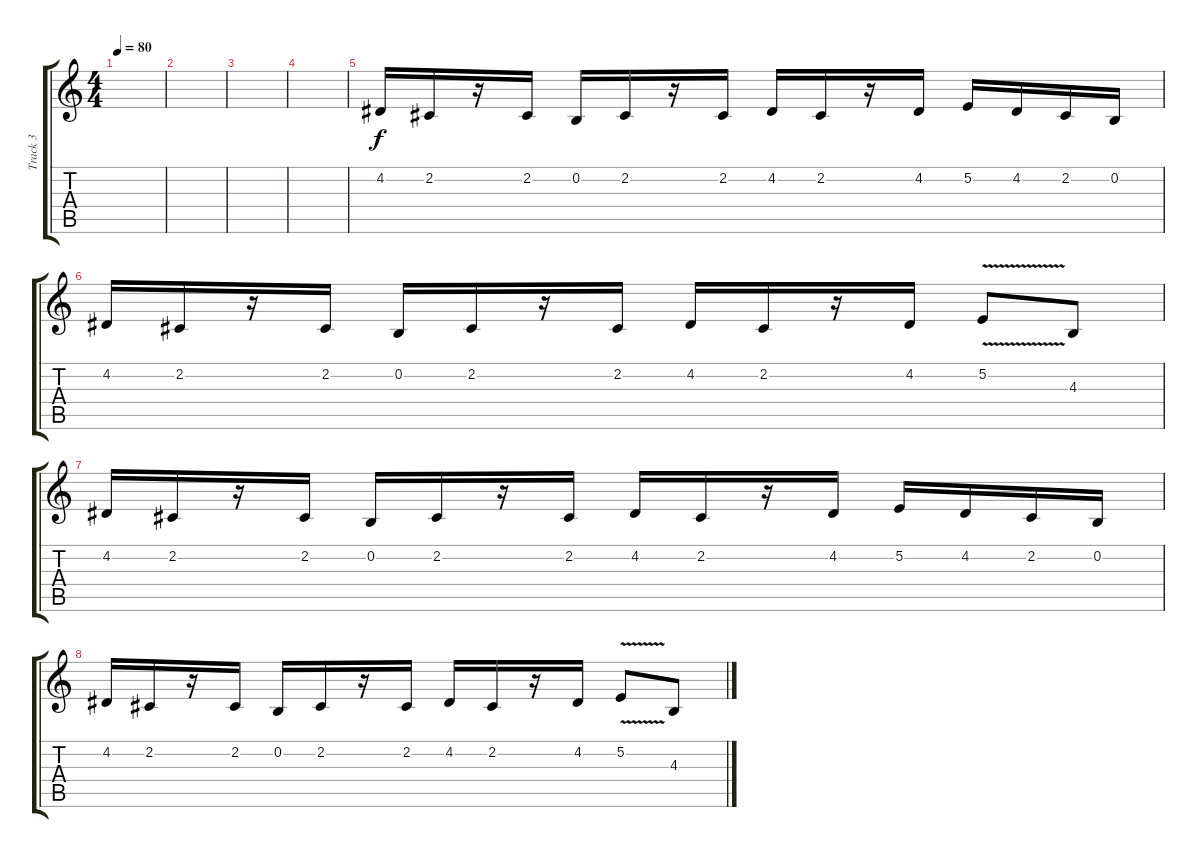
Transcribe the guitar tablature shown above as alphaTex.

\track ("Track 3" "Track 3") {instrument violin}
\staff {score tabs}
\tuning (E4 B3 G3 D3 A2 E2) {hide}
\ts (4 4)
\tempo 80
\clef g2
\ks c
|
|
|
|
4.2.16 2.2.16 r.16 2.2.16 0.2.16 2.2.16 r.16 2.2.16 4.2.16 2.2.16 r.16 4.2.16 5.2.16 4.2.16 2.2.16 0.2.16 |
4.2.16 2.2.16 r.16 2.2.16 0.2.16 2.2.16 r.16 2.2.16 4.2.16 2.2.16 r.16 4.2.16 5.2{v}.8 4.3.8 |
4.2.16 2.2.16 r.16 2.2.16 0.2.16 2.2.16 r.16 2.2.16 4.2.16 2.2.16 r.16 4.2.16 5.2.16 4.2.16 2.2.16 0.2.16 |
4.2.16 2.2.16 r.16 2.2.16 0.2.16 2.2.16 r.16 2.2.16 4.2.16 2.2.16 r.16 4.2.16 5.2{v}.8 4.3.8
